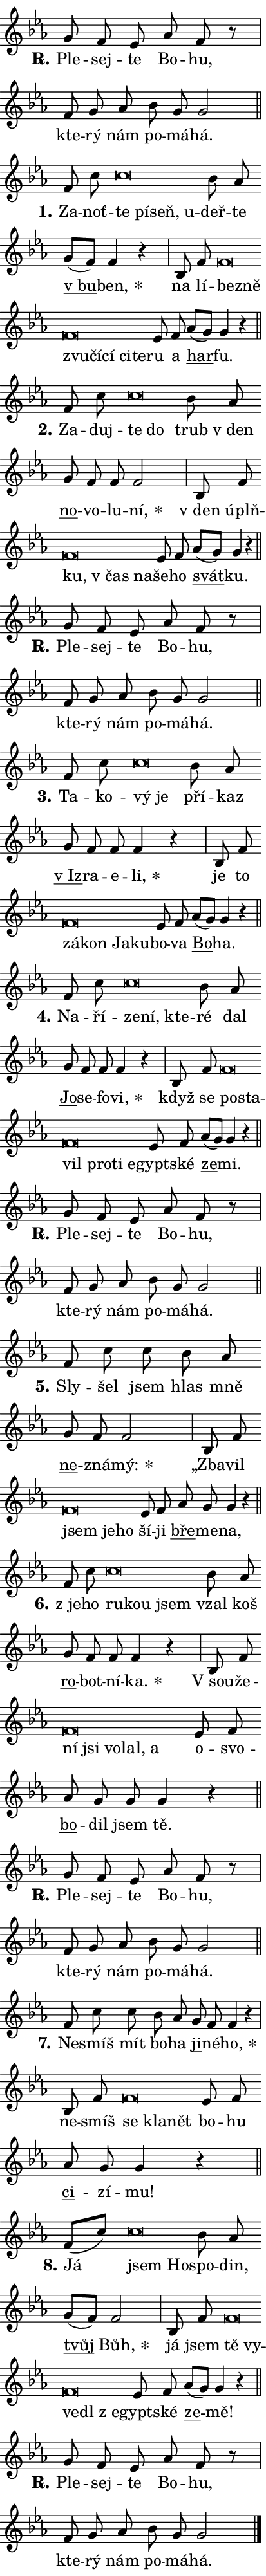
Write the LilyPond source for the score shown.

\version "2.24.0"
\header { tagline = "" }
\paper {
  indent = 0\cm
  top-margin = 0\cm
  right-margin = 0.13\cm % to fit lyric hyphens
  bottom-margin = 0\cm
  left-margin = 0\cm
  paper-width = 7\cm
  page-breaking = #ly:one-page-breaking
  system-system-spacing.basic-distance = #11
  score-system-spacing.basic-distance = #11
  ragged-last = ##f
}


%% Author: Thomas Morley
%% https://lists.gnu.org/archive/html/lilypond-user/2020-05/msg00002.html
#(define (line-position grob)
"Returns position of @var[grob} in current system:
   @code{'start}, if at first time-step
   @code{'end}, if at last time-step
   @code{'middle} otherwise
"
  (let* ((col (ly:item-get-column grob))
         (ln (ly:grob-object col 'left-neighbor))
         (rn (ly:grob-object col 'right-neighbor))
         (col-to-check-left (if (ly:grob? ln) ln col))
         (col-to-check-right (if (ly:grob? rn) rn col))
         (break-dir-left
           (and
             (ly:grob-property col-to-check-left 'non-musical #f)
             (ly:item-break-dir col-to-check-left)))
         (break-dir-right
           (and
             (ly:grob-property col-to-check-right 'non-musical #f)
             (ly:item-break-dir col-to-check-right))))
        (cond ((eqv? 1 break-dir-left) 'start)
              ((eqv? -1 break-dir-right) 'end)
              (else 'middle))))

#(define (tranparent-at-line-position vctor)
  (lambda (grob)
  "Relying on @code{line-position} select the relevant enry from @var{vctor}.
Used to determine transparency,"
    (case (line-position grob)
      ((end) (not (vector-ref vctor 0)))
      ((middle) (not (vector-ref vctor 1)))
      ((start) (not (vector-ref vctor 2))))))

noteHeadBreakVisibility =
#(define-music-function (break-visibility)(vector?)
"Makes @code{NoteHead}s transparent relying on @var{break-visibility}"
#{
  \override NoteHead.transparent =
    #(tranparent-at-line-position break-visibility)
#})

#(define delete-ledgers-for-transparent-note-heads
  (lambda (grob)
    "Reads whether a @code{NoteHead} is transparent.
If so this @code{NoteHead} is removed from @code{'note-heads} from
@var{grob}, which is supposed to be @code{LedgerLineSpanner}.
As a result ledgers are not printed for this @code{NoteHead}"
    (let* ((nhds-array (ly:grob-object grob 'note-heads))
           (nhds-list
             (if (ly:grob-array? nhds-array)
                 (ly:grob-array->list nhds-array)
                 '()))
           ;; Relies on the transparent-property being done before
           ;; Staff.LedgerLineSpanner.after-line-breaking is executed.
           ;; This is fragile ...
           (to-keep
             (remove
               (lambda (nhd)
                 (ly:grob-property nhd 'transparent #f))
               nhds-list)))
      ;; TODO find a better method to iterate over grob-arrays, similiar
      ;; to filter/remove etc for lists
      ;; For now rebuilt from scratch
      (set! (ly:grob-object grob 'note-heads)  '())
      (for-each
        (lambda (nhd)
          (ly:pointer-group-interface::add-grob grob 'note-heads nhd))
        to-keep))))

squashNotes = {
  \override NoteHead.X-extent = #'(-0.2 . 0.2)
  \override NoteHead.Y-extent = #'(-0.75 . 0)
  \override NoteHead.stencil =
    #(lambda (grob)
       (let ((pos (ly:grob-property grob 'staff-position)))
         (begin
           (if (< pos -7) (display "ERROR: Lower brevis then expected\n") (display ""))
           (if (<= pos -6) ly:text-interface::print ly:note-head::print))))
}
unSquashNotes = {
  \revert NoteHead.X-extent
  \revert NoteHead.Y-extent
  \revert NoteHead.stencil
}

hideNotes = \noteHeadBreakVisibility #begin-of-line-visible
unHideNotes = \noteHeadBreakVisibility #all-visible

% work-around for resetting accidentals
% https://lilypond.org/doc/v2.23/Documentation/notation/displaying-rhythms#unmetered-music
cadenzaMeasure = {
  \cadenzaOff
  \partial 1024 s1024
  \cadenzaOn
}

#(define-markup-command (accent layout props text) (markup?)
  "Underline accented syllable"
  (interpret-markup layout props
    #{\markup \override #'(offset . 4.3) \underline { #text }#}))

responsum = \markup \concat {
  "R" \hspace #-1.05 \path #0.1 #'((moveto 0 0.07) (lineto 0.9 0.8)) \hspace #0.05 "."
}

spaceSize = #0.6828661417322834 % exact space size for TeX Gyre Schola

\layout {
  \context {
    \Staff
    \remove "Time_signature_engraver"
    \override LedgerLineSpanner.after-line-breaking = #delete-ledgers-for-transparent-note-heads
  }
  \context {
    \Lyrics {
      \override LyricSpace.minimum-distance = \spaceSize
      \override LyricText.font-name = #"TeX Gyre Schola"
      \override LyricText.font-size = 1
      \override StanzaNumber.font-name = #"TeX Gyre Schola Bold"
      \override StanzaNumber.font-size = 1
    }
  }
  \context {
    \Score 
    \override NoteHead.text =
      #(lambda (grob) 
        (let ((pos (ly:grob-property grob 'staff-position)))
          #{\markup {
            \combine
              \halign #-0.55 \raise #(if (= pos -6) 0 0.5) \override #'(thickness . 2) \draw-line #'(3.2 . 0)
              \musicglyph "noteheads.sM1"
          }#}))
  }
}

% magnetic-lyrics.ily
%
%   written by
%     Jean Abou Samra <jean@abou-samra.fr>
%     Werner Lemberg <wl@gnu.org>
%
%   adapted by
%     Jiri Hon <jiri.hon@gmail.com>
%
% Version 2022-Apr-15

% https://www.mail-archive.com/lilypond-user@gnu.org/msg149350.html

#(define (Left_hyphen_pointer_engraver context)
   "Collect syllable-hyphen-syllable occurrences in lyrics and store
them in properties.  This engraver only looks to the left.  For
example, if the lyrics input is @code{foo -- bar}, it does the
following.

@itemize @bullet
@item
Set the @code{text} property of the @code{LyricHyphen} grob between
@q{foo} and @q{bar} to @code{foo}.

@item
Set the @code{left-hyphen} property of the @code{LyricText} grob with
text @q{foo} to the @code{LyricHyphen} grob between @q{foo} and
@q{bar}.
@end itemize

Use this auxiliary engraver in combination with the
@code{lyric-@/text::@/apply-@/magnetic-@/offset!} hook."
   (let ((hyphen #f)
         (text #f))
     (make-engraver
      (acknowledgers
       ((lyric-syllable-interface engraver grob source-engraver)
        (set! text grob)))
      (end-acknowledgers
       ((lyric-hyphen-interface engraver grob source-engraver)
        ;(when (not (grob::has-interface grob 'lyric-space-interface))
          (set! hyphen grob)));)
      ((stop-translation-timestep engraver)
       (when (and text hyphen)
         (ly:grob-set-object! text 'left-hyphen hyphen))
       (set! text #f)
       (set! hyphen #f)))))

#(define (lyric-text::apply-magnetic-offset! grob)
   "If the space between two syllables is less than the value in
property @code{LyricText@/.details@/.squash-threshold}, move the right
syllable to the left so that it gets concatenated with the left
syllable.

Use this function as a hook for
@code{LyricText@/.after-@/line-@/breaking} if the
@code{Left_@/hyphen_@/pointer_@/engraver} is active."
   (let ((hyphen (ly:grob-object grob 'left-hyphen #f)))
     (when hyphen
       (let ((left-text (ly:spanner-bound hyphen LEFT)))
         (when (grob::has-interface left-text 'lyric-syllable-interface)
           (let* ((common (ly:grob-common-refpoint grob left-text X))
                  (this-x-ext (ly:grob-extent grob common X))
                  (left-x-ext
                   (begin
                     ;; Trigger magnetism for left-text.
                     (ly:grob-property left-text 'after-line-breaking)
                     (ly:grob-extent left-text common X)))
                  ;; `delta` is the gap width between two syllables.
                  (delta (- (interval-start this-x-ext)
                            (interval-end left-x-ext)))
                  (details (ly:grob-property grob 'details))
                  (threshold (assoc-get 'squash-threshold details 0.2)))
             (when (< delta threshold)
               (let* (;; We have to manipulate the input text so that
                      ;; ligatures crossing syllable boundaries are not
                      ;; disabled.  For languages based on the Latin
                      ;; script this is essentially a beautification.
                      ;; However, for non-Western scripts it can be a
                      ;; necessity.
                      (lt (ly:grob-property left-text 'text))
                      (rt (ly:grob-property grob 'text))
                      (is-space (grob::has-interface hyphen 'lyric-space-interface))
                      (space (if is-space " " ""))
                      (extra-delta (if is-space spaceSize 0))
                      ;; Append new syllable.
                      (ltrt-space (if (and (string? lt) (string? rt))
                                (string-append lt space rt)
                                (make-concat-markup (list lt space rt))))
                      ;; Right-align `ltrt` to the right side.
                      (ltrt-space-markup (grob-interpret-markup
                               grob
                               (make-translate-markup
                                (cons (interval-length this-x-ext) 0)
                                (make-right-align-markup ltrt-space)))))
                 (begin
                   ;; Don't print `left-text`.
                   (ly:grob-set-property! left-text 'stencil #f)
                   ;; Set text and stencil (which holds all collected
                   ;; syllables so far) and shift it to the left.
                   (ly:grob-set-property! grob 'text ltrt-space)
                   (ly:grob-set-property! grob 'stencil ltrt-space-markup)
                   (ly:grob-translate-axis! grob (- (- delta extra-delta)) X))))))))))


#(define (lyric-hyphen::displace-bounds-first grob)
   ;; Make very sure this callback isn't triggered too early.
   (let ((left (ly:spanner-bound grob LEFT))
         (right (ly:spanner-bound grob RIGHT)))
     (ly:grob-property left 'after-line-breaking)
     (ly:grob-property right 'after-line-breaking)
     (ly:lyric-hyphen::print grob)))

squashThreshold = #0.4

\layout {
  \context {
    \Lyrics
    \consists #Left_hyphen_pointer_engraver
    \override LyricText.after-line-breaking =
      #lyric-text::apply-magnetic-offset!
    \override LyricHyphen.stencil = #lyric-hyphen::displace-bounds-first
    \override LyricText.details.squash-threshold = \squashThreshold
    \override LyricHyphen.minimum-distance = 0
    \override LyricHyphen.minimum-length = \squashThreshold
  }
}

squashText = \override LyricText.details.squash-threshold = 9999
unSquashText = \override LyricText.details.squash-threshold = \squashThreshold

leftText = \override LyricText.self-alignment-X = #LEFT
unLeftText = \revert LyricText.self-alignment-X

starOffset = #(lambda (grob) 
                (let ((x_offset (ly:self-alignment-interface::aligned-on-x-parent grob)))
                  (if (= x_offset 0) 0 (+ x_offset 1.2))))

star = #(define-music-function (syllable)(string?)
"Append star separator at the end of a syllable"
#{
  \once \override LyricText.X-offset = #starOffset
  \lyricmode { \markup {
    #syllable
    \override #'((font-name . "TeX Gyre Schola Bold")) \hspace #0.2 \lower #0.65 \larger "*"
  } }
#})

starAccent = #(define-music-function (syllable)(string?)
"Append star separator at the end of a syllable and make accent"
#{
  \once \override LyricText.X-offset = #starOffset
  \lyricmode { \markup {
    \accent #syllable
    \override #'((font-name . "TeX Gyre Schola Bold")) \hspace #0.2 \lower #0.65 \larger "*"
  } }
#})

breath = #(define-music-function (syllable)(string?)
"Append breathing indicator at the end of a syllable"
#{
  \lyricmode { \markup { #syllable "+" } }
#})

optionalBreath = #(define-music-function (syllable)(string?)
"Append optional breathing indicator at the end of a syllable"
#{
  \lyricmode { \markup { #syllable "(+)" } }
#})


\score {
    <<
        \new Voice = "melody" { \cadenzaOn \key es \major \relative { g'8 f es as f r \cadenzaMeasure \bar "|" f g as \bar "" bes g g2 \cadenzaMeasure \bar "||" \break } }
        \new Lyrics \lyricsto "melody" { \lyricmode { \set stanza = \responsum
Ple -- sej -- te Bo -- hu, kte -- rý nám po -- má -- há. } }
    >>
    \layout {}
}

\score {
    <<
        \new Voice = "melody" { \cadenzaOn \key es \major \relative { f'8 c' \bar "" \squashNotes c\breve*1/16 \hideNotes \breve*1/16 \bar "" \breve*1/16 \breve*1/16 \bar "" \unHideNotes \unSquashNotes bes8 as \bar "" g[( f)] f4 r \cadenzaMeasure \bar "|" bes,8 f' \bar "" \squashNotes f\breve*1/16 \hideNotes \breve*1/16 \bar "" \breve*1/16 \bar "" \breve*1/16 \bar "" \breve*1/16 \bar "" \breve*1/16 \breve*1/16 \bar "" \unHideNotes \unSquashNotes es8 f \bar "" as[( g)] g4 r \cadenzaMeasure \bar "||" \break } }
        \new Lyrics \lyricsto "melody" { \lyricmode { \set stanza = "1."
Za -- noť -- \leftText te \squashText pí -- seň, u -- \unLeftText \unSquashText deř -- te \markup \accent "v bu" -- \star ben, na lí -- \leftText bez -- \squashText ně zvu -- čí -- cí ci -- te -- \unLeftText \unSquashText ru a \markup \accent har -- fu. } }
    >>
    \layout {}
}

\score {
    <<
        \new Voice = "melody" { \cadenzaOn \key es \major \relative { f'8 c' \bar "" \squashNotes c\breve*1/16 \hideNotes \breve*1/16 \bar "" \unHideNotes \unSquashNotes bes8 as \bar "" g f f f2 \cadenzaMeasure \bar "|" bes,8 f' \bar "" \squashNotes f\breve*1/16 \hideNotes \breve*1/16 \breve*1/16 \bar "" \unHideNotes \unSquashNotes es8 f \bar "" as[( g)] g4 r \cadenzaMeasure \bar "||" \break } }
        \new Lyrics \lyricsto "melody" { \lyricmode { \set stanza = "2."
Za -- duj -- \leftText te \squashText do \unLeftText \unSquashText trub "v den" \markup \accent no -- vo -- lu -- \star ní, "v den" úplň -- \leftText ku, \squashText "v čas" na -- \unLeftText \unSquashText še -- ho \markup \accent svát -- ku. } }
    >>
    \layout {}
}

\score {
    <<
        \new Voice = "melody" { \cadenzaOn \key es \major \relative { g'8 f es as f r \cadenzaMeasure \bar "|" f g as \bar "" bes g g2 \cadenzaMeasure \bar "||" \break } }
        \new Lyrics \lyricsto "melody" { \lyricmode { \set stanza = \responsum
Ple -- sej -- te Bo -- hu, kte -- rý nám po -- má -- há. } }
    >>
    \layout {}
}

\score {
    <<
        \new Voice = "melody" { \cadenzaOn \key es \major \relative { f'8 c' \bar "" \squashNotes c\breve*1/16 \hideNotes \breve*1/16 \bar "" \unHideNotes \unSquashNotes bes8 as \bar "" g f f f4 r \cadenzaMeasure \bar "|" bes,8 f' \bar "" \squashNotes f\breve*1/16 \hideNotes \breve*1/16 \bar "" \breve*1/16 \breve*1/16 \bar "" \unHideNotes \unSquashNotes es8 f \bar "" as[( g)] g4 r \cadenzaMeasure \bar "||" \break } }
        \new Lyrics \lyricsto "melody" { \lyricmode { \set stanza = "3."
Ta -- ko -- \leftText vý \squashText je \unLeftText \unSquashText pří -- kaz \markup \accent "v Iz" -- ra -- e -- \star li, je to \leftText zá -- \squashText kon Ja -- ku -- \unLeftText \unSquashText bo -- va \markup \accent Bo -- ha. } }
    >>
    \layout {}
}

\score {
    <<
        \new Voice = "melody" { \cadenzaOn \key es \major \relative { f'8 c' \bar "" \squashNotes c\breve*1/16 \hideNotes \breve*1/16 \breve*1/16 \bar "" \unHideNotes \unSquashNotes bes8 as \bar "" g f f f4 r \cadenzaMeasure \bar "|" bes,8 f' \bar "" \squashNotes f\breve*1/16 \hideNotes \breve*1/16 \bar "" \breve*1/16 \bar "" \breve*1/16 \bar "" \breve*1/16 \breve*1/16 \bar "" \unHideNotes \unSquashNotes es8 f \bar "" as[( g)] g4 r \cadenzaMeasure \bar "||" \break } }
        \new Lyrics \lyricsto "melody" { \lyricmode { \set stanza = "4."
Na -- ří -- \leftText ze -- \squashText ní, kte -- \unLeftText \unSquashText ré dal \markup \accent Jo -- se -- fo -- \star vi, když se \leftText po -- \squashText sta -- vil pro -- ti e -- \unLeftText \unSquashText gypt -- ské \markup \accent ze -- mi. } }
    >>
    \layout {}
}

\score {
    <<
        \new Voice = "melody" { \cadenzaOn \key es \major \relative { g'8 f es as f r \cadenzaMeasure \bar "|" f g as \bar "" bes g g2 \cadenzaMeasure \bar "||" \break } }
        \new Lyrics \lyricsto "melody" { \lyricmode { \set stanza = \responsum
Ple -- sej -- te Bo -- hu, kte -- rý nám po -- má -- há. } }
    >>
    \layout {}
}

\score {
    <<
        \new Voice = "melody" { \cadenzaOn \key es \major \relative { f'8 c' \bar "" c bes8 as \bar "" g f f2 \cadenzaMeasure \bar "|" bes,8 f' \bar "" \squashNotes f\breve*1/16 \hideNotes \breve*1/16 \breve*1/16 \bar "" \unHideNotes \unSquashNotes es8 f \bar "" as g g4 r \cadenzaMeasure \bar "||" \break } }
        \new Lyrics \lyricsto "melody" { \lyricmode { \set stanza = "5."
Sly -- šel jsem hlas mně \markup \accent ne -- zná -- \star mý: „Zba -- vil \leftText jsem \squashText je -- ho \unLeftText \unSquashText ší -- ji \markup \accent bře -- me -- na, } }
    >>
    \layout {}
}

\score {
    <<
        \new Voice = "melody" { \cadenzaOn \key es \major \relative { f'8 c' \bar "" \squashNotes c\breve*1/16 \hideNotes \breve*1/16 \breve*1/16 \bar "" \unHideNotes \unSquashNotes bes8 as \bar "" g f f f4 r \cadenzaMeasure \bar "|" bes,8 f' \bar "" \squashNotes f\breve*1/16 \hideNotes \breve*1/16 \bar "" \breve*1/16 \bar "" \breve*1/16 \breve*1/16 \bar "" \unHideNotes \unSquashNotes es8 f \bar "" as g g g4 r \cadenzaMeasure \bar "||" \break } }
        \new Lyrics \lyricsto "melody" { \lyricmode { \set stanza = "6."
"z je" -- ho \leftText ru -- \squashText kou jsem \unLeftText \unSquashText vzal koš \markup \accent ro -- bot -- ní -- \star ka. "V sou" -- že -- \leftText ní \squashText jsi vo -- lal, a \unLeftText \unSquashText o -- svo -- \markup \accent bo -- dil jsem tě. } }
    >>
    \layout {}
}

\score {
    <<
        \new Voice = "melody" { \cadenzaOn \key es \major \relative { g'8 f es as f r \cadenzaMeasure \bar "|" f g as \bar "" bes g g2 \cadenzaMeasure \bar "||" \break } }
        \new Lyrics \lyricsto "melody" { \lyricmode { \set stanza = \responsum
Ple -- sej -- te Bo -- hu, kte -- rý nám po -- má -- há. } }
    >>
    \layout {}
}

\score {
    <<
        \new Voice = "melody" { \cadenzaOn \key es \major \relative { f'8 c' \bar "" c bes8 as \bar "" g f f4 r \cadenzaMeasure \bar "|" bes,8 f' \bar "" \squashNotes f\breve*1/16 \hideNotes \breve*1/16 \breve*1/16 \bar "" \unHideNotes \unSquashNotes es8 f \bar "" as g g4 r \cadenzaMeasure \bar "||" \break } }
        \new Lyrics \lyricsto "melody" { \lyricmode { \set stanza = "7."
Ne -- smíš mít bo -- ha \markup \accent ji -- né -- \star ho, ne -- smíš \leftText se \squashText kla -- nět \unLeftText \unSquashText bo -- hu \markup \accent ci -- zí -- mu! } }
    >>
    \layout {}
}

\score {
    <<
        \new Voice = "melody" { \cadenzaOn \key es \major \relative { f'8[( c')] \bar "" \squashNotes c\breve*1/16 \hideNotes \breve*1/16 \bar "" \unHideNotes \unSquashNotes bes8 as \bar "" g[( f)] f2 \cadenzaMeasure \bar "|" bes,8 f' \bar "" \squashNotes f\breve*1/16 \hideNotes \breve*1/16 \bar "" \breve*1/16 \bar "" \breve*1/16 \breve*1/16 \bar "" \unHideNotes \unSquashNotes es8 f \bar "" as[( g)] g4 r \cadenzaMeasure \bar "||" \break } }
        \new Lyrics \lyricsto "melody" { \lyricmode { \set stanza = "8."
Já \leftText jsem \squashText Ho -- \unLeftText \unSquashText spo -- din, \markup \accent tvůj \star Bůh, já jsem \leftText tě \squashText vy -- ve -- dl "z e" -- \unLeftText \unSquashText gypt -- ské \markup \accent ze -- mě! } }
    >>
    \layout {}
}

\score {
    <<
        \new Voice = "melody" { \cadenzaOn \key es \major \relative { g'8 f es as f r \cadenzaMeasure \bar "|" f g as \bar "" bes g g2 \cadenzaMeasure \bar "||" \break } \bar "|." }
        \new Lyrics \lyricsto "melody" { \lyricmode { \set stanza = \responsum
Ple -- sej -- te Bo -- hu, kte -- rý nám po -- má -- há. } }
    >>
    \layout {}
}
